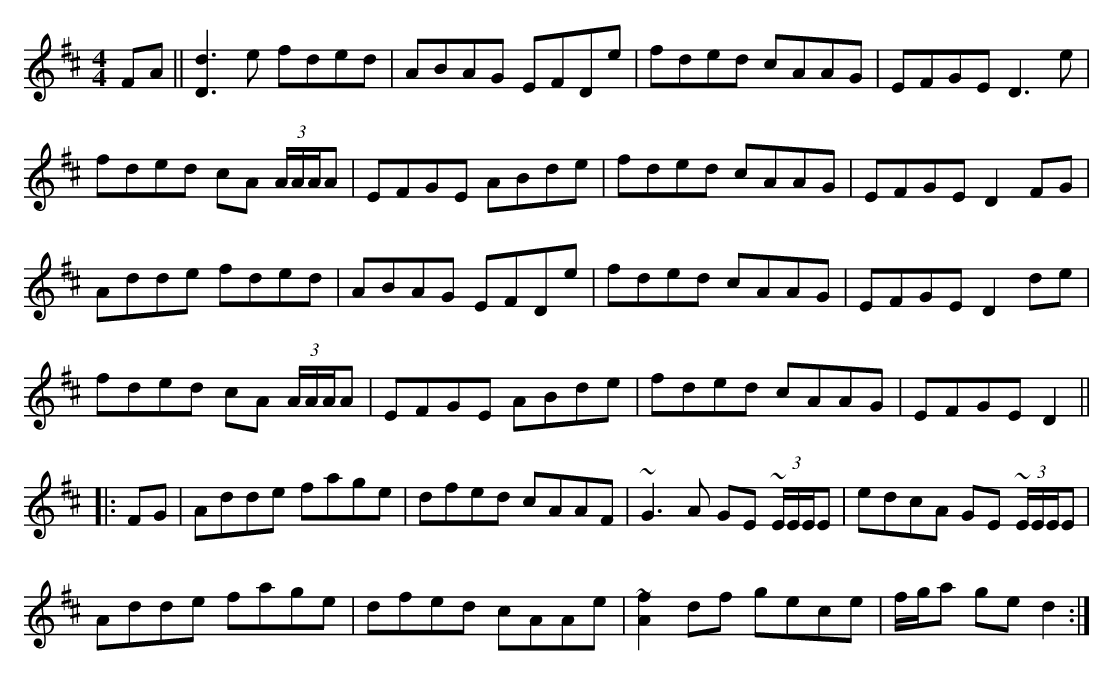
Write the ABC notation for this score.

X:1
M:4/4
K:D
FA||[d3D3] e fded|ABAG EFDe|fded cAAG|EFGE D3 e|
fded cA (3A/A/A/A|EFGE ABde|fded cAAG|EFGE D2 FG|
Adde fded|ABAG EFDe|fded cAAG|EFGE D2 de|
fded cA (3A/A/A/A|EFGE ABde|fded cAAG|EFGE D2||
|:FG|Adde fage|dfed cAAF|~G3 A GE ~(3E/E/E/E|edcA GE ~(3E/E/E/E|
Adde fage|dfed cAAe|[A2~f2] df gece|f/g/a ge d2:|
